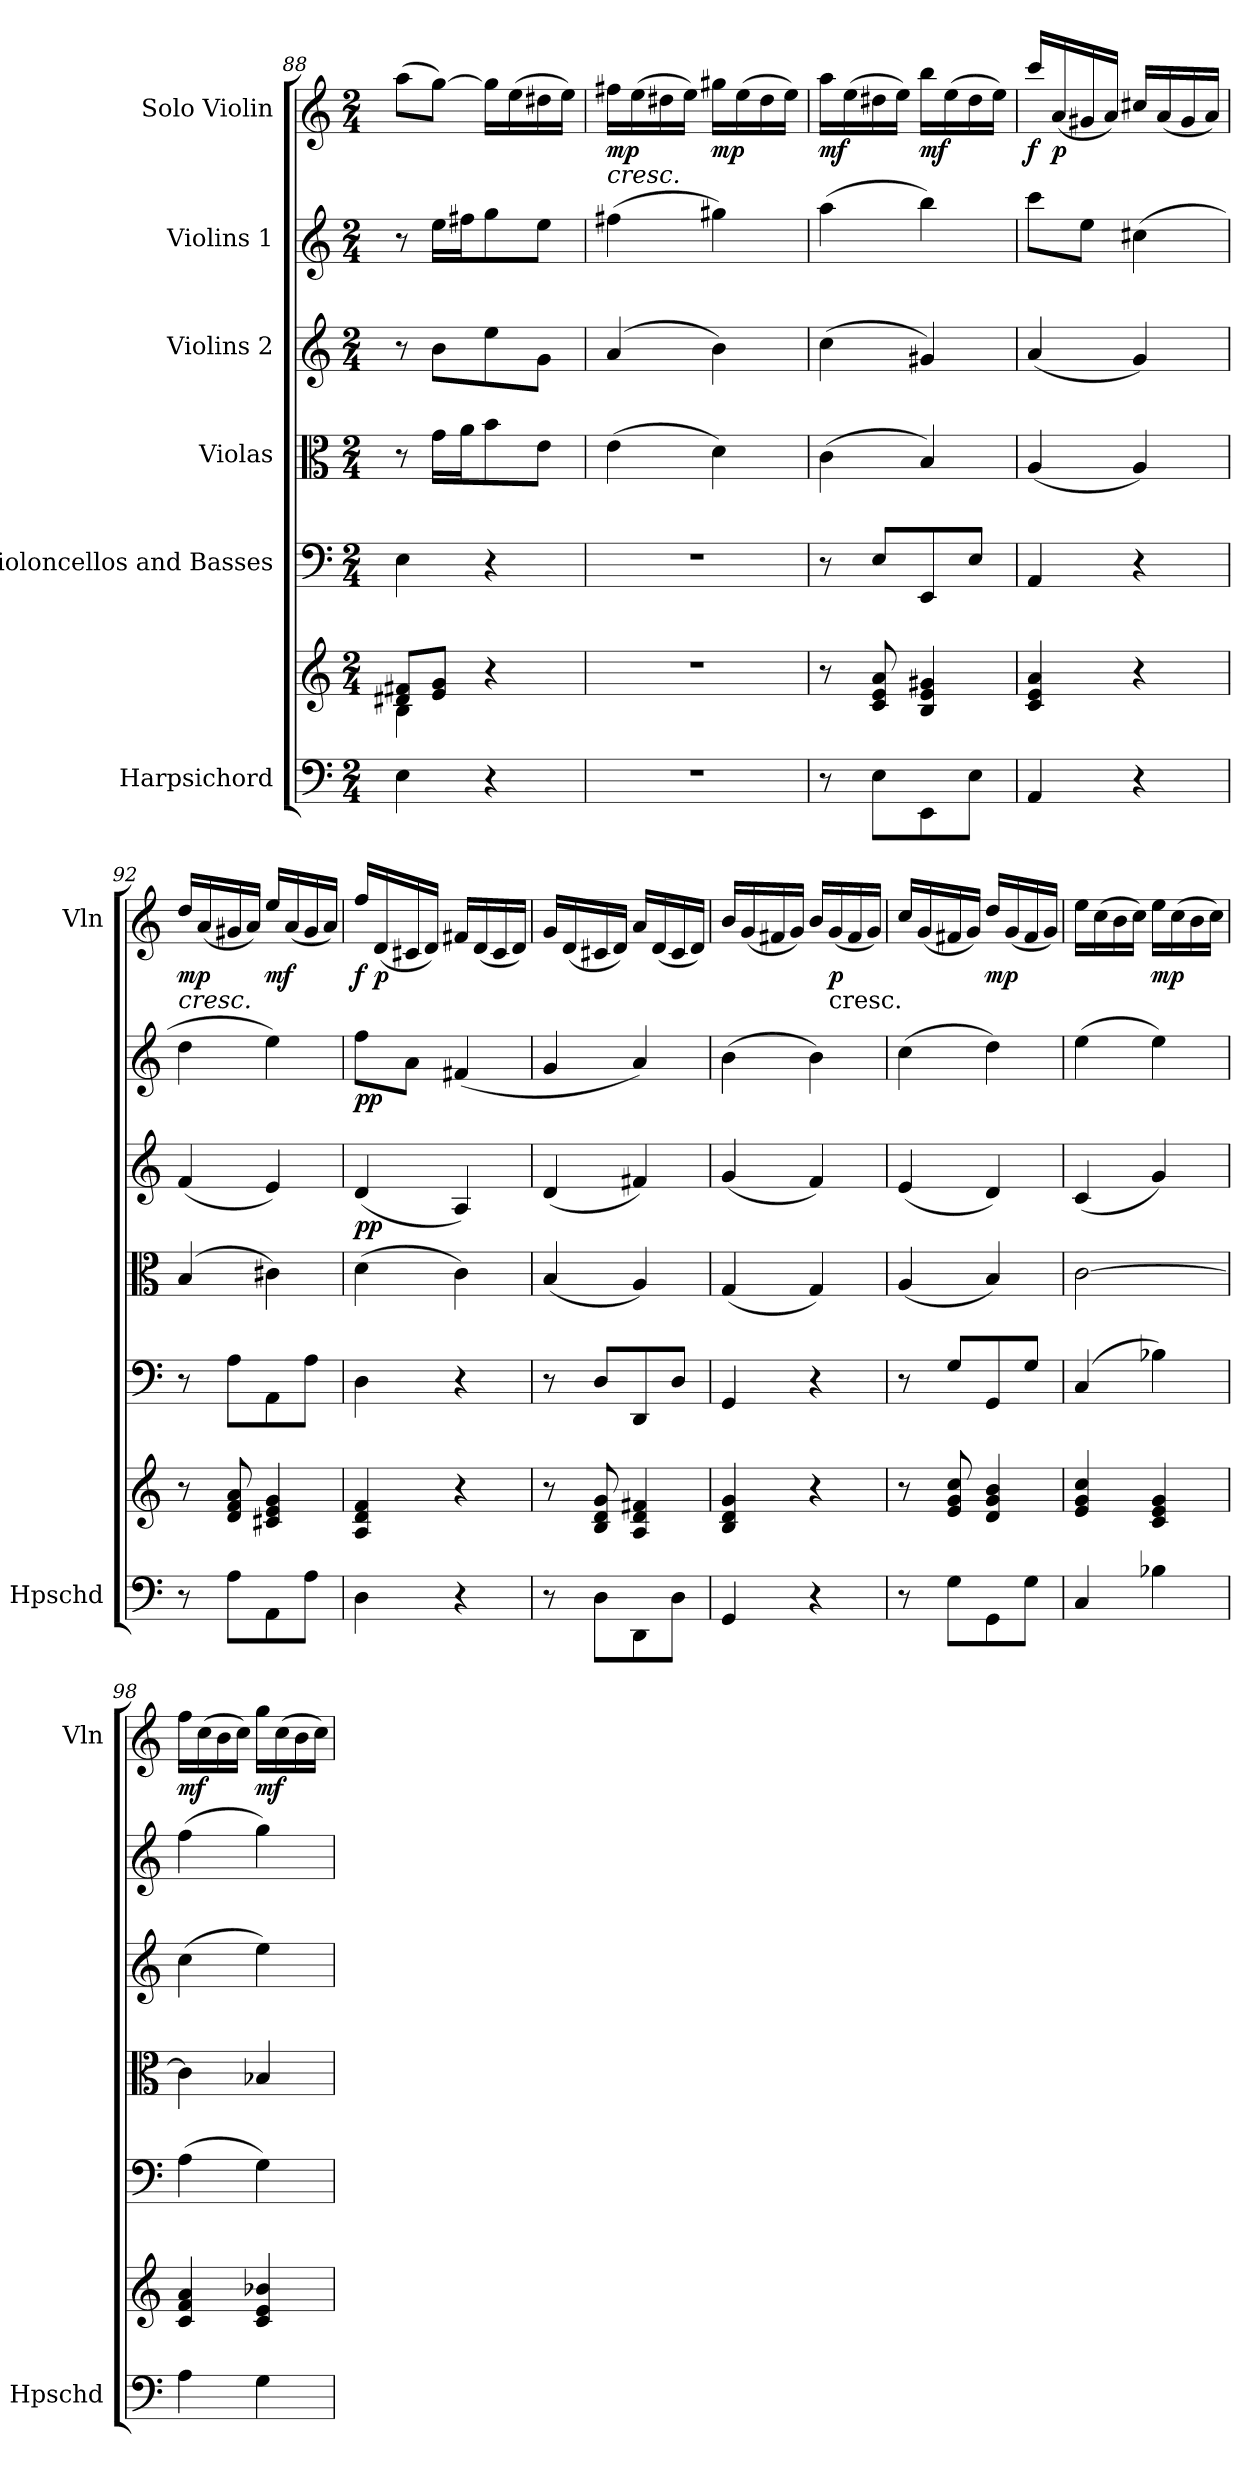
**kern	**kern	**kern	**kern	**kern	**dynam	**kern	**dynam	**kern	**dynam
*part6	*part6	*part5	*part4	*part3	*part3	*part2	*part2	*part1	*part1
*staff7	*staff6	*staff5	*staff4	*staff3	*staff3	*staff2	*staff2	*staff1	*staff1
*I"Harpsichord	*	*I"Violoncellos  and Basses	*I"Violas	*I"Violins 2	*	*I"Violins 1	*	*I"Solo Violin	*
*I'Hpschd	*	*	*	*	*	*	*	*I'Vln	*
*clefF4	*clefG2	*clefF4	*clefC3	*clefG2	*	*clefG2	*	*clefG2	*
*k[]	*k[]	*k[]	*k[]	*k[]	*	*k[]	*	*k[]	*
*C:	*C:	*C:	*C:	*C:	*	*C:	*	*C:	*
*M2/4	*M2/4	*M2/4	*M2/4	*M2/4	*	*M2/4	*	*M2/4	*
=88	=88	=88	=88	=88	=88	=88	=88	=88	=88
*	*^	*	*	*	*	*	*	*	*
4E\	8d#X/ 8f#X/L	4B\	4E\	8r	8r	.	8r	.	(8aa\L	.
.	8e/ 8g/J	.	.	16g\LL	8b\L	.	16ee\LL	.	[8gg\J)	.
.	.	.	.	16a\J	.	.	16ff#X\J	.	.	.
4r	4r	4ryy	4r	8b\	8ee\	.	8gg\	.	16gg\LL]	.
.	.	.	.	.	.	.	.	.	(16ee\	.
.	.	.	.	8e\J	8g\J	.	8ee\J	.	16dd#X\	.
.	.	.	.	.	.	.	.	.	16ee\JJ)	.
*	*v	*v	*	*	*	*	*	*	*	*
!!LO:LB:g=z
=89	=89	=89	=89	=89	=89	=89	=89	=89	=89
!	!	!	!	!	!	!	!	!	!LO:HP:b
!	!	!	!	!	!	!	!	!	!LO:DY:n=1:b
2r	2r	2r	(4e\	(4a/	.	(4ff#X\	.	16ff#X\LL	< mp
.	.	.	.	.	.	.	.	(16ee\	.
.	.	.	.	.	.	.	.	16dd#X\	.
.	.	.	.	.	.	.	.	16ee\JJ)	.
!	!	!	!	!	!	!	!	!	!LO:DY:n=2:b
.	.	.	4d\)	4b\)	.	4gg#X\)	.	16gg#X\LL	mp
.	.	.	.	.	.	.	.	(16ee\	.
.	.	.	.	.	.	.	.	16dd#\	.
.	.	.	.	.	.	.	.	16ee\JJ)	.
.	.	.	.	.	.	.	.	.	[
=90	=90	=90	=90	=90	=90	=90	=90	=90	=90
!	!	!	!	!	!	!	!	!	!LO:DY:b
8r	8r	8r	(4c\	(4cc\	.	(4aa\	.	16aa\LL	mf
.	.	.	.	.	.	.	.	(16ee\	.
8E\L	8c/ 8e/ 8a/	8E/L	.	.	.	.	.	16dd#X\	.
.	.	.	.	.	.	.	.	16ee\JJ)	.
!	!	!	!	!	!	!	!	!	!LO:DY:b
8EE\	4B/ 4e/ 4g#X/	8EE/	4B/)	4g#X/)	.	4bb\)	.	16bb\LL	mf
.	.	.	.	.	.	.	.	(16ee\	.
8E\J	.	8E/J	.	.	.	.	.	16dd#\	.
.	.	.	.	.	.	.	.	16ee\JJ)	.
=91	=91	=91	=91	=91	=91	=91	=91	=91	=91
!	!	!	!	!	!	!	!	!	!LO:DY:b
4AA/	4c/ 4e/ 4a/	4AA/	(4A/	(4a/	.	8ccc\L	.	16ccc/LL	f
!	!	!	!	!	!	!	!	!	!LO:DY:b
.	.	.	.	.	.	.	.	(16a/	p
.	.	.	.	.	.	8ee\J	.	16g#X/	.
.	.	.	.	.	.	.	.	16a/JJ)	.
4r	4r	4r	4A/)	4g/)	.	(4cc#X\	.	16cc#X/LL	.
.	.	.	.	.	.	.	.	(16a/	.
.	.	.	.	.	.	.	.	16g#/	.
.	.	.	.	.	.	.	.	16a/JJ)	.
=92	=92	=92	=92	=92	=92	=92	=92	=92	=92
!	!	!	!	!	!	!	!	!	!LO:HP:b
!	!	!	!	!	!	!	!	!	!LO:DY:n=1:b
8r	8r	8r	(4B/	(4f/	.	4dd\	.	16dd/LL	< mp
.	.	.	.	.	.	.	.	(16a/	.
8A\L	8d/ 8f/ 8a/	8A\L	.	.	.	.	.	16g#X/	.
.	.	.	.	.	.	.	.	16a/JJ)	.
!	!	!	!	!	!	!	!	!	!LO:DY:n=2:b
8AA\	4c#X/ 4e/ 4g/	8AA\	4c#X\)	4e/)	.	4ee\)	.	16ee/LL	mf
.	.	.	.	.	.	.	.	(16a/	.
8A\J	.	8A\J	.	.	.	.	.	16g#/	.
.	.	.	.	.	.	.	.	16a/JJ)	.
.	.	.	.	.	.	.	.	.	[
=93	=93	=93	=93	=93	=93	=93	=93	=93	=93
!	!	!	!	!	!LO:DY:b	!	!LO:DY:b	!	!LO:DY:b
4D\	4A/ 4d/ 4f/	4D\	(4d\	(4d/	pp	8ff\L	pp	16ff/LL	f
!	!	!	!	!	!	!	!	!	!LO:DY:b
.	.	.	.	.	.	.	.	(16d/	p
.	.	.	.	.	.	8a\J	.	16c#X/	.
.	.	.	.	.	.	.	.	16d/JJ)	.
4r	4r	4r	4c\)	4A/)	.	(4f#X/	.	16f#X/LL	.
.	.	.	.	.	.	.	.	(16d/	.
.	.	.	.	.	.	.	.	16c#/	.
.	.	.	.	.	.	.	.	16d/JJ)	.
=94	=94	=94	=94	=94	=94	=94	=94	=94	=94
8r	8r	8r	(4B/	(4d/	.	4g/	.	16g/LL	.
.	.	.	.	.	.	.	.	(16d/	.
8D\L	8B/ 8d/ 8g/	8D/L	.	.	.	.	.	16c#X/	.
.	.	.	.	.	.	.	.	16d/JJ)	.
8DD\	4A/ 4d/ 4f#X/	8DD/	4A/)	4f#X/)	.	4a/)	.	16a/LL	.
.	.	.	.	.	.	.	.	(16d/	.
8D\J	.	8D/J	.	.	.	.	.	16c#/	.
.	.	.	.	.	.	.	.	16d/JJ)	.
!!LO:PB:g=z
=95	=95	=95	=95	=95	=95	=95	=95	=95	=95
4GG/	4B/ 4d/ 4g/	4GG/	(4G/	(4g/	.	(4b\	.	16b/LL	.
.	.	.	.	.	.	.	.	(16g/	.
.	.	.	.	.	.	.	.	16f#X/	.
.	.	.	.	.	.	.	.	16g/JJ)	.
4r	4r	4r	4G/)	4f/)	.	4b\)	.	16b/LL	.
!	!	!	!	!	!	!	!	!LO:TX:b:t=cresc.	!
!	!	!	!	!	!	!	!	!	!LO:DY:b
.	.	.	.	.	.	.	.	(16g/	p
.	.	.	.	.	.	.	.	16f#/	.
.	.	.	.	.	.	.	.	16g/JJ)	.
=96	=96	=96	=96	=96	=96	=96	=96	=96	=96
8r	8r	8r	(4A/	(4e/	.	(4cc\	.	16cc/LL	.
.	.	.	.	.	.	.	.	(16g/	.
8G\L	8e/ 8g/ 8cc/	8G/L	.	.	.	.	.	16f#X/	.
.	.	.	.	.	.	.	.	16g/JJ)	.
!	!	!	!	!	!	!	!	!	!LO:DY:b
8GG\	4d/ 4g/ 4b/	8GG/	4B/)	4d/)	.	4dd\)	.	16dd/LL	mp
.	.	.	.	.	.	.	.	(16g/	.
8G\J	.	8G/J	.	.	.	.	.	16f#/	.
.	.	.	.	.	.	.	.	16g/JJ)	.
=97	=97	=97	=97	=97	=97	=97	=97	=97	=97
4C/	4e/ 4g/ 4cc/	(4C/	[2c\	(4c/	.	(4ee\	.	16ee\LL	.
.	.	.	.	.	.	.	.	(16cc\	.
.	.	.	.	.	.	.	.	16b\	.
.	.	.	.	.	.	.	.	16cc\JJ)	.
!	!	!	!	!	!	!	!	!	!LO:DY:b
4B-X\	4c/ 4e/ 4g/	4B-X\)	.	4g/)	.	4ee\)	.	16ee\LL	mp
.	.	.	.	.	.	.	.	(16cc\	.
.	.	.	.	.	.	.	.	16b\	.
.	.	.	.	.	.	.	.	16cc\JJ)	.
=98	=98	=98	=98	=98	=98	=98	=98	=98	=98
!	!	!	!	!	!	!	!	!	!LO:DY:b
4A\	4c/ 4f/ 4a/	(4A\	4c\]	(4cc\	.	(4ff\	.	16ff\LL	mf
.	.	.	.	.	.	.	.	(16cc\	.
.	.	.	.	.	.	.	.	16b\	.
.	.	.	.	.	.	.	.	16cc\JJ)	.
!	!	!	!	!	!	!	!	!	!LO:DY:b
4G\	4c/ 4e/ 4b-X/	4G\)	4B-X/	4ee\)	.	4gg\)	.	16gg\LL	mf
.	.	.	.	.	.	.	.	(16cc\	.
.	.	.	.	.	.	.	.	16b\	.
.	.	.	.	.	.	.	.	16cc\JJ)	.
=	=	=	=	=	=	=	=	=	=
*-	*-	*-	*-	*-	*-	*-	*-	*-	*-
